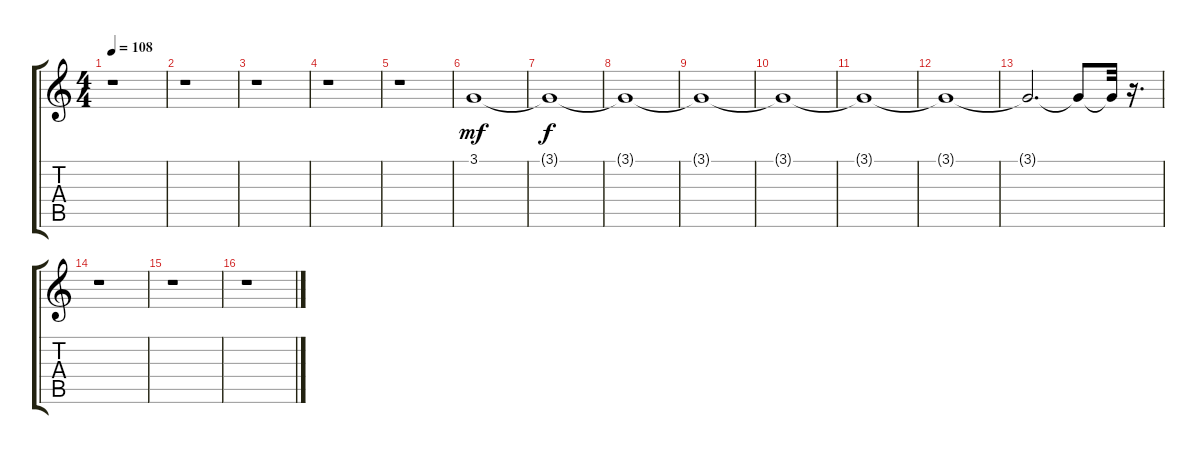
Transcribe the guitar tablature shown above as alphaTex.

\track "" {instrument synthstrings2}
\staff {score tabs}
\tuning (E4 B3 G3 D3 A2 E2) {hide}
\ts (4 4)
\tempo 108
\clef g2
\ks c
r.1{dy f} |
r.1 |
r.1 |
r.1 |
r.1 |
3.1.1{dy mf} |
3.1{t}.1{dy f} |
3.1{t}.1 |
3.1{t}.1 |
3.1{t}.1 |
3.1{t}.1 |
3.1{t}.1 |
3.1{t}.2{d} 3.1{t}.8 3.1{t}.32 r.16{d} |
r.1 |
r.1 |
r.1
